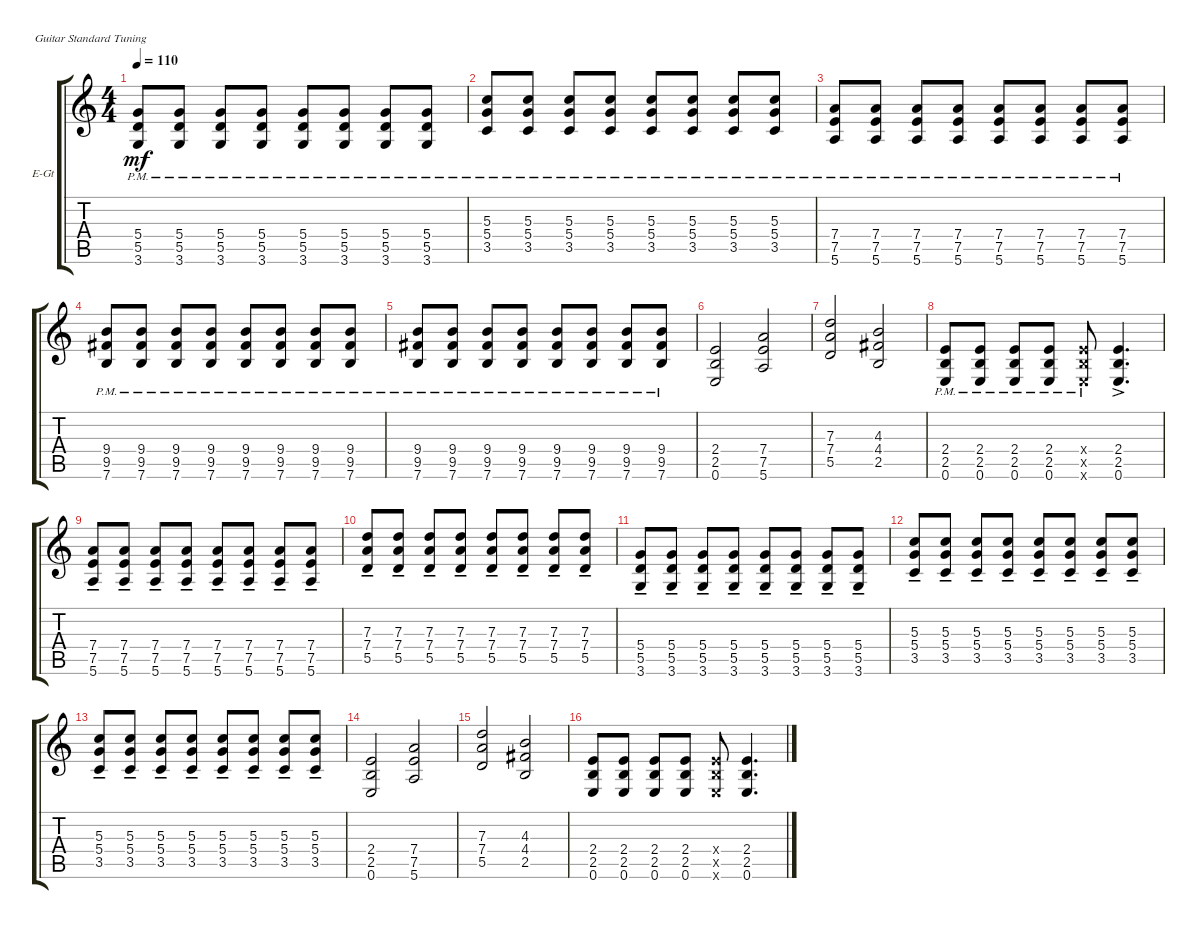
\bracketExtendMode groupsimilarinstruments
\firstSystemTrackNameOrientation horizontal
\otherSystemsTrackNameOrientation horizontal
\track ("Electric Guitar 1" "E-Gt") {instrument distortionguitar}
\staff {score tabs}
\tuning (E4 B3 G3 D3 A2 E2)
\ts (4 4)
\tempo 110
\clef g2
\ks c
(3.6{pm} 5.5{pm} 5.4{pm}).8{dy mf} (3.6{pm} 5.5{pm} 5.4{pm}).8 (3.6{pm} 5.5{pm} 5.4{pm}).8 (3.6{pm} 5.5{pm} 5.4{pm}).8 (3.6{pm} 5.5{pm} 5.4{pm}).8 (3.6{pm} 5.5{pm} 5.4{pm}).8 (3.6{pm} 5.5{pm} 5.4{pm}).8 (3.6{pm} 5.5{pm} 5.4{pm}).8 |
(3.5{pm} 5.4{pm} 5.3{pm}).8 (3.5{pm} 5.4{pm} 5.3{pm}).8 (3.5{pm} 5.4{pm} 5.3{pm}).8 (3.5{pm} 5.4{pm} 5.3{pm}).8 (3.5{pm} 5.4{pm} 5.3{pm}).8 (3.5{pm} 5.4{pm} 5.3{pm}).8 (3.5{pm} 5.4{pm} 5.3{pm}).8 (3.5{pm} 5.4{pm} 5.3{pm}).8 |
(5.6{pm} 7.5{pm} 7.4{pm}).8 (5.6{pm} 7.5{pm} 7.4{pm}).8 (5.6{pm} 7.5{pm} 7.4{pm}).8 (5.6{pm} 7.5{pm} 7.4{pm}).8 (5.6{pm} 7.5{pm} 7.4{pm}).8 (5.6{pm} 7.5{pm} 7.4{pm}).8 (5.6{pm} 7.5{pm} 7.4{pm}).8 (5.6{pm} 7.5{pm} 7.4{pm}).8 |
(7.6{pm} 9.5{pm} 9.4{pm}).8 (7.6{pm} 9.5{pm} 9.4{pm}).8 (7.6{pm} 9.5{pm} 9.4{pm}).8 (7.6{pm} 9.5{pm} 9.4{pm}).8 (7.6{pm} 9.5{pm} 9.4{pm}).8 (7.6{pm} 9.5{pm} 9.4{pm}).8 (7.6{pm} 9.5{pm} 9.4{pm}).8 (7.6{pm} 9.5{pm} 9.4{pm}).8 |
(7.6{pm} 9.5{pm} 9.4{pm}).8 (7.6{pm} 9.5{pm} 9.4{pm}).8 (7.6{pm} 9.5{pm} 9.4{pm}).8 (7.6{pm} 9.5{pm} 9.4{pm}).8 (7.6{pm} 9.5{pm} 9.4{pm}).8 (7.6{pm} 9.5{pm} 9.4{pm}).8 (7.6{pm} 9.5{pm} 9.4{pm}).8 (7.6{pm} 9.5{pm} 9.4{pm}).8 |
(0.6 2.5 2.4).2 (5.6 7.5 7.4).2 |
(5.5 7.4 7.3).2 (2.5 4.4 4.3).2 |
(0.6{pm} 2.5{pm} 2.4{pm}).8 (0.6{pm} 2.5{pm} 2.4{pm}).8 (0.6{pm} 2.5{pm} 2.4{pm}).8 (0.6{pm} 2.5{pm} 2.4{pm}).8 (0.6{pm x} 2.5{pm x} 2.4{pm x}).8 (0.6{ac} 2.5{ac} 2.4{ac}).4{d} |
(5.6{ten} 7.5{ten} 7.4{ten}).8 (5.6{ten} 7.5{ten} 7.4{ten}).8 (5.6{ten} 7.5{ten} 7.4{ten}).8 (5.6{ten} 7.5{ten} 7.4{ten}).8 (5.6{ten} 7.5{ten} 7.4{ten}).8 (5.6{ten} 7.5{ten} 7.4{ten}).8 (5.6{ten} 7.5{ten} 7.4{ten}).8 (5.6{ten} 7.5{ten} 7.4{ten}).8 |
(5.5{ten} 7.4{ten} 7.3{ten}).8 (5.5{ten} 7.4{ten} 7.3{ten}).8 (5.5{ten} 7.4{ten} 7.3{ten}).8 (5.5{ten} 7.4{ten} 7.3{ten}).8 (5.5{ten} 7.4{ten} 7.3{ten}).8 (5.5{ten} 7.4{ten} 7.3{ten}).8 (5.5{ten} 7.4{ten} 7.3{ten}).8 (5.5{ten} 7.4{ten} 7.3{ten}).8 |
(3.6{ten} 5.5{ten} 5.4{ten}).8 (3.6{ten} 5.5{ten} 5.4{ten}).8 (3.6{ten} 5.5{ten} 5.4{ten}).8 (3.6{ten} 5.5{ten} 5.4{ten}).8 (3.6{ten} 5.5{ten} 5.4{ten}).8 (3.6{ten} 5.5{ten} 5.4{ten}).8 (3.6{ten} 5.5{ten} 5.4{ten}).8 (3.6{ten} 5.5{ten} 5.4{ten}).8 |
(3.5{ten} 5.4{ten} 5.3{ten}).8 (3.5{ten} 5.4{ten} 5.3{ten}).8 (3.5{ten} 5.4{ten} 5.3{ten}).8 (3.5{ten} 5.4{ten} 5.3{ten}).8 (3.5{ten} 5.4{ten} 5.3{ten}).8 (3.5{ten} 5.4{ten} 5.3{ten}).8 (3.5{ten} 5.4{ten} 5.3{ten}).8 (3.5{ten} 5.4{ten} 5.3{ten}).8 |
(3.5{ten} 5.4{ten} 5.3{ten}).8 (3.5{ten} 5.4{ten} 5.3{ten}).8 (3.5{ten} 5.4{ten} 5.3{ten}).8 (3.5{ten} 5.4{ten} 5.3{ten}).8 (3.5{ten} 5.4{ten} 5.3{ten}).8 (3.5{ten} 5.4{ten} 5.3{ten}).8 (3.5{ten} 5.4{ten} 5.3{ten}).8 (3.5{ten} 5.4{ten} 5.3{ten}).8 |
(0.6 2.5 2.4).2 (5.6 7.5 7.4).2 |
(5.5 7.4 7.3).2 (2.5 4.4 4.3).2 |
(0.6 2.5 2.4).8 (0.6 2.5 2.4).8 (0.6 2.5 2.4).8 (0.6 2.5 2.4).8 (0.6{x} 2.5{x} 2.4{x}).8 (0.6 2.5 2.4).4{d}
